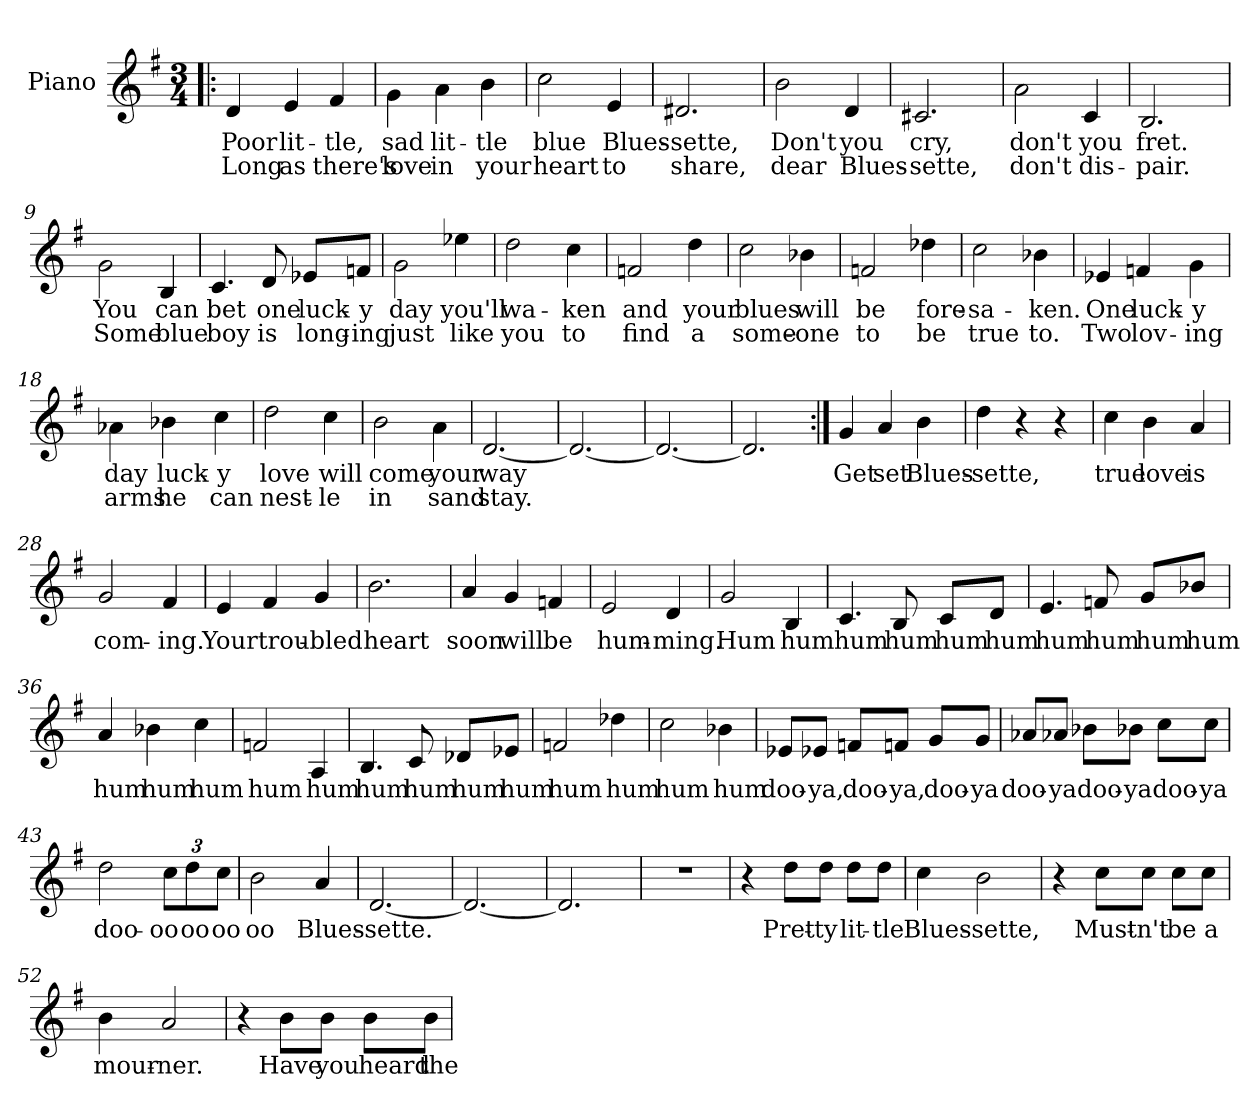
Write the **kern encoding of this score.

**kern	**text	**text
*part1	*part1	*part1
*staff1	*staff1	*staff1
*I"Piano	*	*
*I'Pno	*	*
*clefG2	*	*
*k[f#]	*	*
*G:	*	*
*M3/4	*	*
=1!|:	=1!|:	=1!|:
4d/	Poor	Long
4e/	lit-	as
4f#/	-tle,	there's
=2	=2	=2
4g\	sad	love
4a\	lit-	in
4b\	-tle	your
=3	=3	=3
2cc\	blue	heart
4e/	Blues-	to
=4	=4	=4
2.d#X/	-sette,	share,
=5	=5	=5
2b\	Don't	dear
4d/	you	Blues-
=6	=6	=6
2.c#X/	cry,	-sette,
=7	=7	=7
2a\	don't	don't
4c/	you	dis-
=8	=8	=8
2.B/	fret.	-pair.
!!LO:LB:g=z
=9	=9	=9
2g\	You	Some
4B/	can	blue
=10	=10	=10
4.c/	bet	boy
8d/	one	is
8e-X/L	luck-	long-
8fn/J	-y	-ing
=11	=11	=11
2g\	day	just
4ee-X\	you'll	like
=12	=12	=12
2dd\	wa-	you
4cc\	-ken	to
=13	=13	=13
2fn/	and	find
4dd\	your	a
=14	=14	=14
2cc\	blues	some-
4b-X\	will	-one
=15	=15	=15
2fn/	be	to
4dd-X\	fore-	be
=16	=16	=16
2cc\	-sa-	true
4b-X\	-ken.	to.
!!LO:LB:g=z
=17	=17	=17
4e-X/	One	Two
4fn/	luck-	lov-
4g\	-y	-ing
=18	=18	=18
4a-X\	day	arms
4b-X\	luck-	he
4cc\	-y	can
=19	=19	=19
2dd\	love	nest-
4cc\	will	-le
=20	=20	=20
2b\	come	in
4a\	your	sand
=21	=21	=21
[2.d/	way	stay.
=22	=22	=22
2.d/_	.	.
=23	=23	=23
2.d/_	.	.
=24	=24	=24
2.d/]	.	.
=25:|!	=25:|!	=25:|!
4g/	Get	.
4a/	set	.
4b\	Blues-	.
=26	=26	=26
4dd\	-sette,	.
4r	.	.
4r	.	.
!!LO:LB:g=z
=27	=27	=27
4cc\	true	.
4b\	love	.
4a/	is	.
=28	=28	=28
2g/	com-	.
4f#/	-ing.	.
=29	=29	=29
4e/	Your	.
4f#/	trou-	.
4g/	-bled	.
=30	=30	=30
2.b\	heart	.
=31	=31	=31
4a/	soon	.
4g/	will	.
4fn/	be	.
=32	=32	=32
2e/	hum-	.
4d/	-ming.	.
=33	=33	=33
2g/	Hum	.
4B/	hum	.
=34	=34	=34
4.c/	hum	.
8B/	hum	.
8c/L	hum	.
8d/J	hum	.
!!LO:LB:g=z
=35	=35	=35
4.e/	hum	.
8fn/	hum	.
8g/L	hum	.
8b-X/J	hum	.
=36	=36	=36
4a/	hum	.
4b-X\	hum	.
4cc\	hum	.
=37	=37	=37
2fn/	hum	.
4A/	hum	.
=38	=38	=38
4.B/	hum	.
8c/	hum	.
8d-X/L	hum	.
8e-X/J	hum	.
=39	=39	=39
2fn/	hum	.
4dd-X\	hum	.
=40	=40	=40
2cc\	hum	.
4b-X\	hum	.
!!LO:LB:g=z
=41	=41	=41
8e-X/L	doo-	.
8e-X/J	-ya,	.
8fn/L	doo-	.
8fn/J	-ya,	.
8g/L	doo-	.
8g/J	-ya	.
=42	=42	=42
8a-X/L	doo-	.
8a-X/J	-ya	.
8b-X\L	doo-	.
8b-X\J	-ya	.
8cc\L	doo-	.
8cc\J	-ya	.
=43	=43	=43
2dd\	doo-	.
*Xbrackettup	*	*
12cc\L	-oo	.
12dd\	oo	.
12cc\J	oo	.
=44	=44	=44
2b\	oo	.
4a/	Blues-	.
=45	=45	=45
[2.d/	-sette.	.
=46	=46	=46
2.d/_	.	.
=47	=47	=47
2.d/]	.	.
=48	=48	=48
2.r	.	.
!!LO:PB:g=z
=49	=49	=49
4r	.	.
8dd\L	Pret-	.
8dd\J	-ty	.
8dd\L	lit-	.
8dd\J	-tle	.
=50	=50	=50
4cc\	Blues-	.
2b\	-sette,	.
=51	=51	=51
4r	.	.
8cc\L	Must-	.
8cc\J	-n't	.
8cc\L	be	.
8cc\J	a	.
=52	=52	=52
4b\	mour-	.
2a/	-ner.	.
=53	=53	=53
4r	.	.
8b\L	Have	.
8b\J	you	.
8b\L	heard	.
8b\J	the	.
=	=	=
*-	*-	*-
